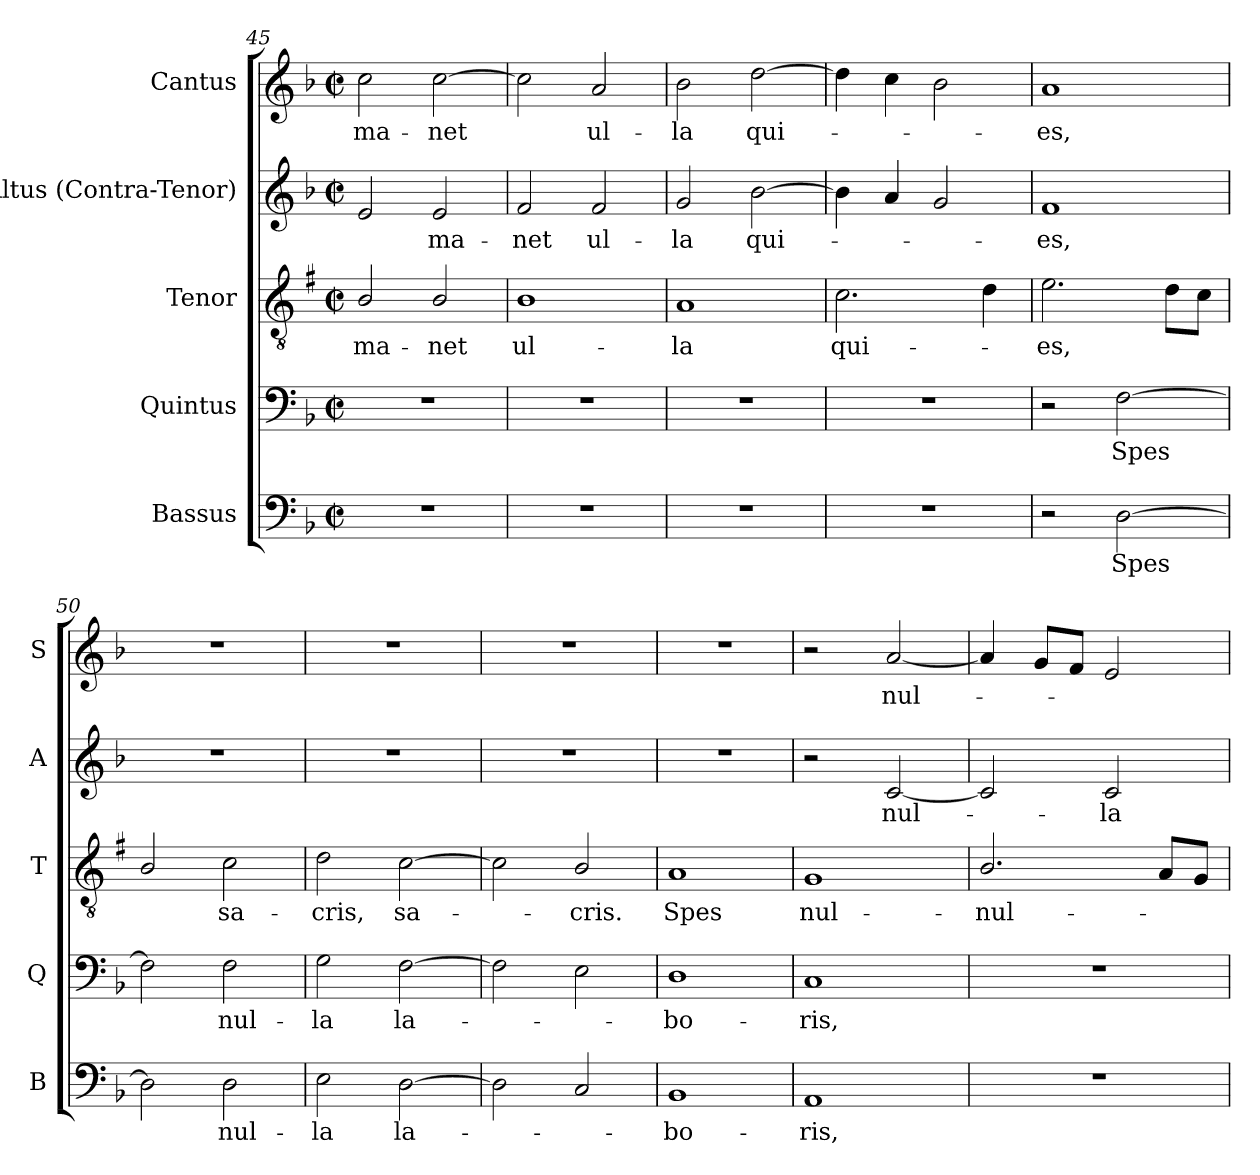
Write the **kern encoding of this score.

**kern	**text	**kern	**text	**kern	**text	**kern	**text	**kern	**text
*part5	*part5	*part4	*part4	*part3	*part3	*part2	*part2	*part1	*part1
*staff5	*staff5	*staff4	*staff4	*staff3	*staff3	*staff2	*staff2	*staff1	*staff1
*I"Bassus	*	*I"Quintus	*	*I"Tenor	*	*I"Altus (Contra-Tenor)	*	*I"Cantus	*
*I'B	*	*I'Q	*	*I'T	*	*I'A	*	*I'S	*
*clefF4	*	*clefF4	*	*clefGv2	*	*clefG2	*	*clefG2	*
*	*	*	*	*ITrd1c2	*	*	*	*	*
*k[b-]	*	*k[b-]	*	*k[b-]	*	*k[b-]	*	*k[b-]	*
*F:	*	*F:	*	*F:	*	*F:	*	*F:	*
*M2/2	*	*M2/2	*	*M2/2	*	*M2/2	*	*M2/2	*
*met(c|)	*	*met(c|)	*	*met(c|)	*	*met(c|)	*	*met(c|)	*
=45	=45	=45	=45	=45	=45	=45	=45	=45	=45
!	!	!	!	!	!LO:LY:b	!	!	!	!LO:LY:b
1r	.	1r	.	2A/	ma-	2e/	.	2cc\	ma-
!	!	!	!	!	!LO:LY:b	!	!LO:LY:b	!	!LO:LY:b
.	.	.	.	2A/	-net	2e/	ma-	[2cc\	-net
=46	=46	=46	=46	=46	=46	=46	=46	=46	=46
!	!	!	!	!	!LO:LY:b	!	!LO:LY:b	!	!
1r	.	1r	.	1A	ul-	2f/	-net	2cc\]	.
!	!	!	!	!	!	!	!LO:LY:b	!	!LO:LY:b
.	.	.	.	.	.	2f/	ul-	2a/	ul-
=47	=47	=47	=47	=47	=47	=47	=47	=47	=47
!	!	!	!	!	!LO:LY:b	!	!LO:LY:b	!	!LO:LY:b
1r	.	1r	.	1G	-la	2g/	-la	2b-\	-la
!	!	!	!	!	!	!	!LO:LY:b	!	!LO:LY:b
.	.	.	.	.	.	[2b-\	qui-	[2dd\	qui-
!!LO:LB:g=z
=48	=48	=48	=48	=48	=48	=48	=48	=48	=48
!	!	!	!	!	!LO:LY:b	!	!	!	!
1r	.	1r	.	2.B-\	qui-	4b-\]	.	4dd\]	.
.	.	.	.	.	.	4a/	.	4cc\	.
.	.	.	.	.	.	2g/	.	2b-\	.
.	.	.	.	4c\	.	.	.	.	.
=49	=49	=49	=49	=49	=49	=49	=49	=49	=49
!	!	!	!	!	!LO:LY:b	!	!LO:LY:b	!	!LO:LY:b
2r	.	2r	.	2.d\	-es,	1f	-es,	1a	-es,
!	!LO:LY:b	!	!LO:LY:b	!	!	!	!	!	!
[2D\	Spes	[2F\	Spes	.	.	.	.	.	.
.	.	.	.	8c\L	.	.	.	.	.
.	.	.	.	8B-\J	.	.	.	.	.
=50	=50	=50	=50	=50	=50	=50	=50	=50	=50
2D\]	.	2F\]	.	2A/	.	1r	.	1r	.
!	!LO:LY:b	!	!LO:LY:b	!	!LO:LY:b	!	!	!	!
2D\	nul-	2F\	nul-	2B-\	sa-	.	.	.	.
=51	=51	=51	=51	=51	=51	=51	=51	=51	=51
!	!LO:LY:b	!	!LO:LY:b	!	!LO:LY:b	!	!	!	!
2E\	-la	2G\	-la	2c\	-cris,	1r	.	1r	.
!	!LO:LY:b	!	!LO:LY:b	!	!LO:LY:b	!	!	!	!
[2D\	la-	[2F\	la-	[2B-\	sa-	.	.	.	.
=52	=52	=52	=52	=52	=52	=52	=52	=52	=52
2D\]	.	2F\]	.	2B-\]	.	1r	.	1r	.
!	!	!	!	!	!LO:LY:b	!	!	!	!
2C/	.	2E\	.	2A/	-cris.	.	.	.	.
=53	=53	=53	=53	=53	=53	=53	=53	=53	=53
!	!LO:LY:b	!	!LO:LY:b	!	!LO:LY:b	!	!	!	!
1BB-	-bo-	1D	-bo-	1G	Spes	1r	.	1r	.
=54	=54	=54	=54	=54	=54	=54	=54	=54	=54
!	!LO:LY:b	!	!LO:LY:b	!	!LO:LY:b	!	!	!	!
1AA	-ris,	1C	-ris,	1F	nul-	2r	.	2r	.
!	!	!	!	!	!	!	!LO:LY:b	!	!LO:LY:b
.	.	.	.	.	.	[2c/	nul-	[2a/	nul-
=55	=55	=55	=55	=55	=55	=55	=55	=55	=55
!	!	!	!	!	!LO:LY:b	!	!	!	!
1r	.	1r	.	2.A/	-nul-	2c/]	.	4a/]	.
.	.	.	.	.	.	.	.	8g/L	.
.	.	.	.	.	.	.	.	8f/J	.
!	!	!	!	!	!	!	!LO:LY:b	!	!
.	.	.	.	.	.	2c/	-la	2e/	.
.	.	.	.	8G/L	.	.	.	.	.
.	.	.	.	8F/J	.	.	.	.	.
=	=	=	=	=	=	=	=	=	=
*-	*-	*-	*-	*-	*-	*-	*-	*-	*-
